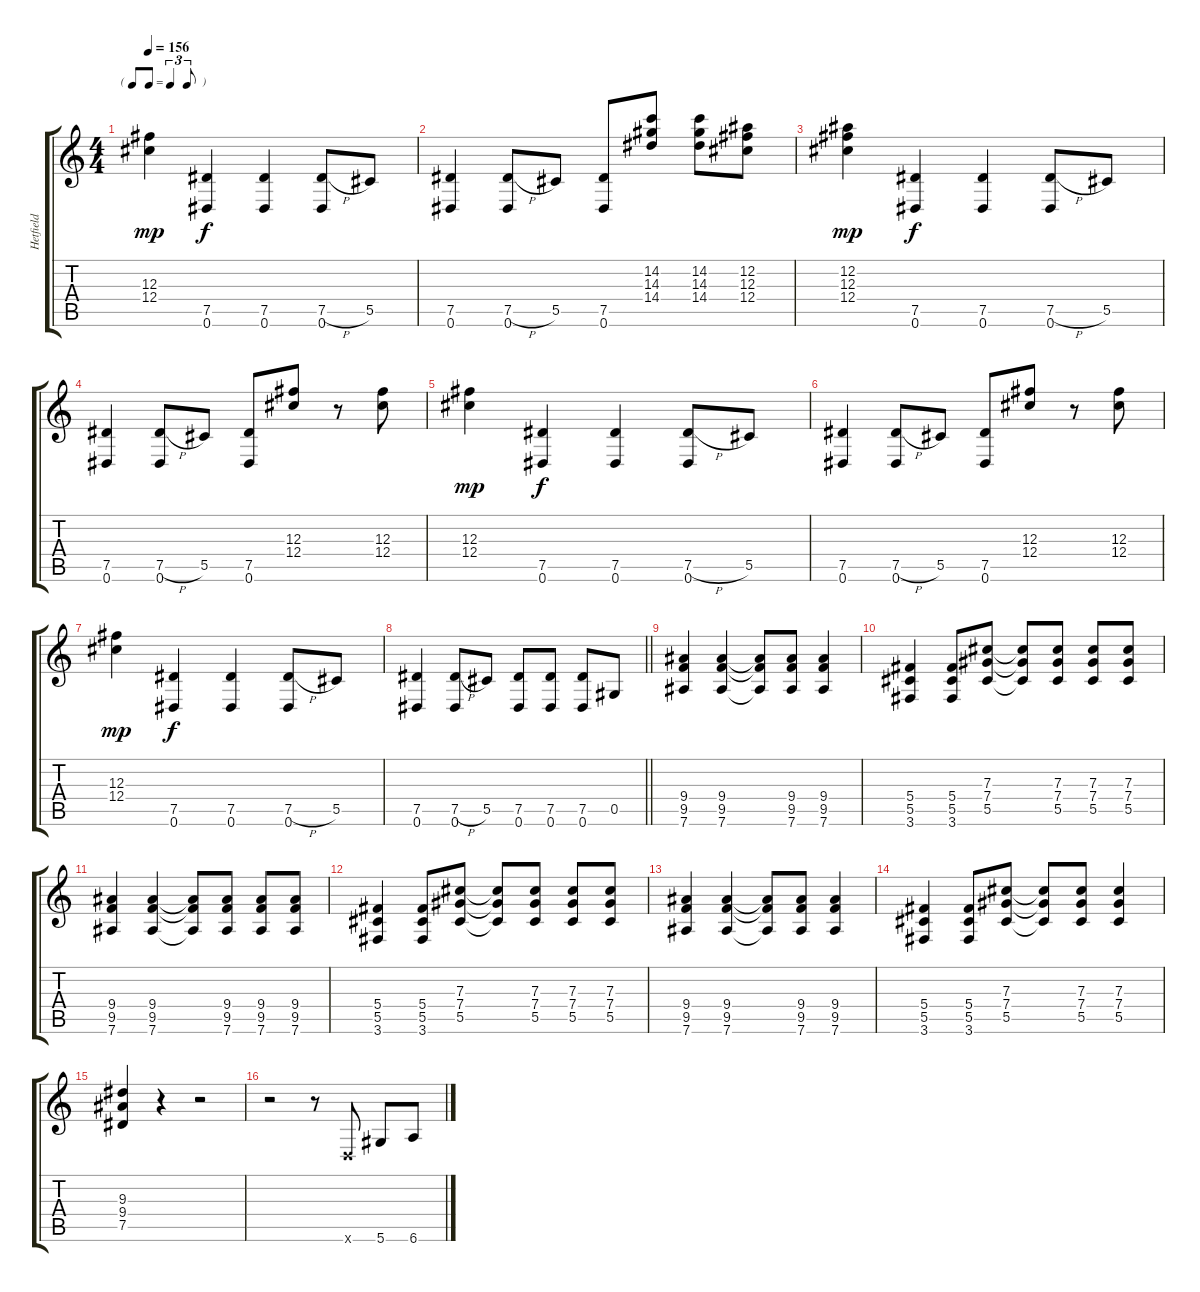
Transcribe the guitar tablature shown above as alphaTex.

\track ("Hetfield" "Hetfield") {instrument distortionguitar}
\staff {score tabs}
\tuning (Eb4 Bb3 Gb3 Db3 Ab2 Eb2) {hide}
\ts (4 4)
\tf triplet8th
\tempo 156
\clef g2
\ks c
(12.3 12.4).4{dy mp} (7.5 0.6).4{dy f} (7.5 0.6).4 (7.5{h} 0.6).8 5.5.8 |
(7.5 0.6).4 (7.5{h} 0.6).8 5.5.8 (7.5 0.6).8 (14.2 14.3 14.4).8 (14.2 14.3 14.4).8 (12.2 12.3 12.4).8 |
(12.2 12.3 12.4).4{dy mp} (7.5 0.6).4{dy f} (7.5 0.6).4 (7.5{h} 0.6).8 5.5.8 |
(7.5 0.6).4 (7.5{h} 0.6).8 5.5.8 (7.5 0.6).8 (12.3 12.4).8 r.8 (12.3 12.4).8 |
(12.3 12.4).4{dy mp} (7.5 0.6).4{dy f} (7.5 0.6).4 (7.5{h} 0.6).8 5.5.8 |
(7.5 0.6).4 (7.5{h} 0.6).8 5.5.8 (7.5 0.6).8 (12.3 12.4).8 r.8 (12.3 12.4).8 |
(12.3 12.4).4{dy mp} (7.5 0.6).4{dy f} (7.5 0.6).4 (7.5{h} 0.6).8 5.5.8 |
\barLineRight lightlight
(7.5 0.6).4 (7.5{h} 0.6).8 5.5.8 (7.5 0.6).8 (7.5 0.6).8 (7.5 0.6).8 0.5.8 |
\section ("" "")
(9.4 9.5 7.6).4 (9.4 9.5 7.6).4 (9.4{t} 9.5{t} 7.6{t}).8 (9.4 9.5 7.6).8 (9.4 9.5 7.6).4 |
(5.4 5.5 3.6).4 (5.4 5.5 3.6).8 (7.3 7.4 5.5).8 (7.3{t} 7.4{t} 5.5{t}).8 (7.3 7.4 5.5).8 (7.3 7.4 5.5).8 (7.3 7.4 5.5).8 |
(9.4 9.5 7.6).4 (9.4 9.5 7.6).4 (9.4{t} 9.5{t} 7.6{t}).8 (9.4 9.5 7.6).8 (9.4 9.5 7.6).8 (9.4 9.5 7.6).8 |
(5.4 5.5 3.6).4 (5.4 5.5 3.6).8 (7.3 7.4 5.5).8 (7.3{t} 7.4{t} 5.5{t}).8 (7.3 7.4 5.5).8 (7.3 7.4 5.5).8 (7.3 7.4 5.5).8 |
(9.4 9.5 7.6).4 (9.4 9.5 7.6).4 (9.4{t} 9.5{t} 7.6{t}).8 (9.4 9.5 7.6).8 (9.4 9.5 7.6).4 |
(5.4 5.5 3.6).4 (5.4 5.5 3.6).8 (7.3 7.4 5.5).8 (7.3{t} 7.4{t} 5.5{t}).8 (7.3 7.4 5.5).8 (7.3 7.4 5.5).4 |
(9.3 9.4 7.5).4 r.4 r.2 |
r.2 r.8 -1.6{x}.8 5.6.8 6.6.8
